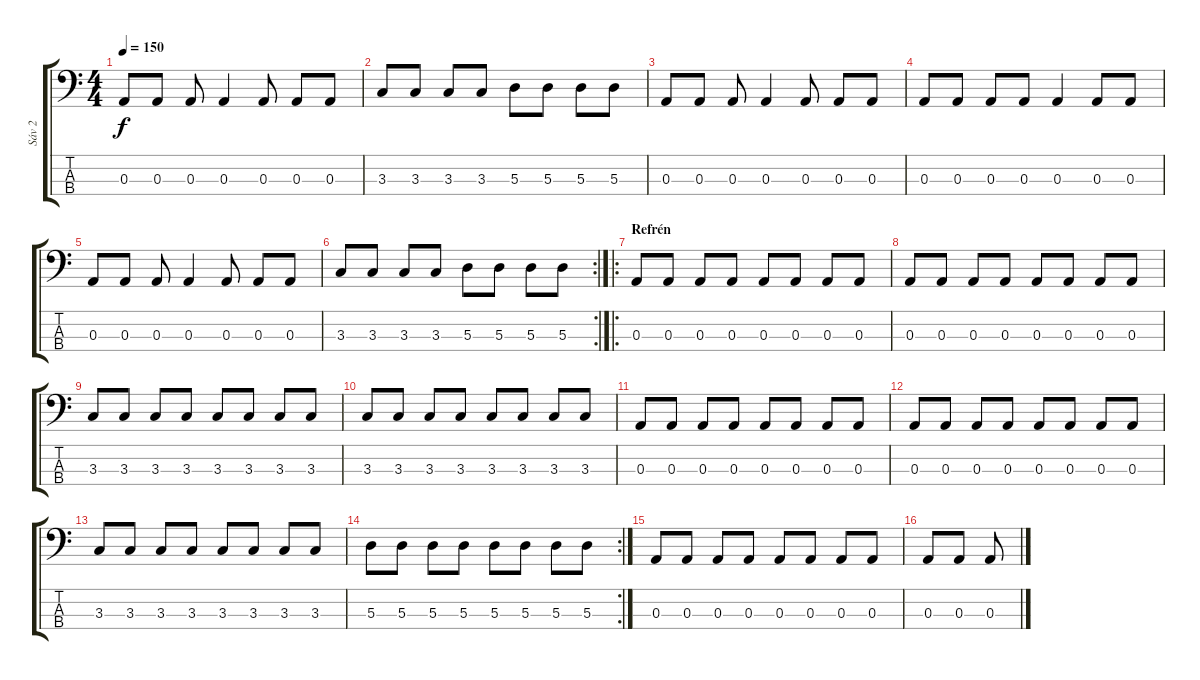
\track ("Sáv 2" "Sáv 2") {instrument electricbasspick}
\staff {score tabs}
\tuning (G2 D2 A1 E1) {hide}
\ts (4 4)
\tempo 150
\clef f4
\ks c
0.3.8{dy f} 0.3.8 0.3.8 0.3.4 0.3.8 0.3.8 0.3.8 |
3.3.8 3.3.8 3.3.8 3.3.8 5.3.8 5.3.8 5.3.8 5.3.8 |
0.3.8 0.3.8 0.3.8 0.3.4 0.3.8 0.3.8 0.3.8 |
0.3.8 0.3.8 0.3.8 0.3.8 0.3.4 0.3.8 0.3.8 |
0.3.8 0.3.8 0.3.8 0.3.4 0.3.8 0.3.8 0.3.8 |
\rc 2
3.3.8 3.3.8 3.3.8 3.3.8 5.3.8 5.3.8 5.3.8 5.3.8 |
\ro
\section ("" "Refrén")
0.3.8 0.3.8 0.3.8 0.3.8 0.3.8 0.3.8 0.3.8 0.3.8 |
0.3.8 0.3.8 0.3.8 0.3.8 0.3.8 0.3.8 0.3.8 0.3.8 |
3.3.8 3.3.8 3.3.8 3.3.8 3.3.8 3.3.8 3.3.8 3.3.8 |
3.3.8 3.3.8 3.3.8 3.3.8 3.3.8 3.3.8 3.3.8 3.3.8 |
0.3.8 0.3.8 0.3.8 0.3.8 0.3.8 0.3.8 0.3.8 0.3.8 |
0.3.8 0.3.8 0.3.8 0.3.8 0.3.8 0.3.8 0.3.8 0.3.8 |
3.3.8 3.3.8 3.3.8 3.3.8 3.3.8 3.3.8 3.3.8 3.3.8 |
\rc 2
5.3.8 5.3.8 5.3.8 5.3.8 5.3.8 5.3.8 5.3.8 5.3.8 |
0.3.8 0.3.8 0.3.8 0.3.8 0.3.8 0.3.8 0.3.8 0.3.8 |
0.3.8 0.3.8 0.3.8
